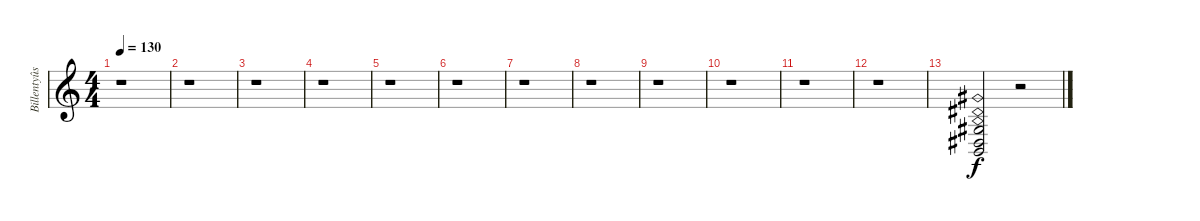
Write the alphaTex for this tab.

\track ("Billentyûs 2 (Mats Olausson)" "Billentyûs") {instrument pad7halo}
\staff {score}
\tuning (E4 B3 G3 D3 A2 E2) {hide}
\ts (4 4)
\tempo 130
\clef g2
\ks c
r.1{dy f} |
r.1 |
r.1 |
r.1 |
r.1 |
r.1 |
r.1 |
r.1 |
r.1 |
r.1 |
r.1 |
r.1 |
(1.3{ph 12} 1.4{ph 12} 2.5{ph 12}).2 r.2
